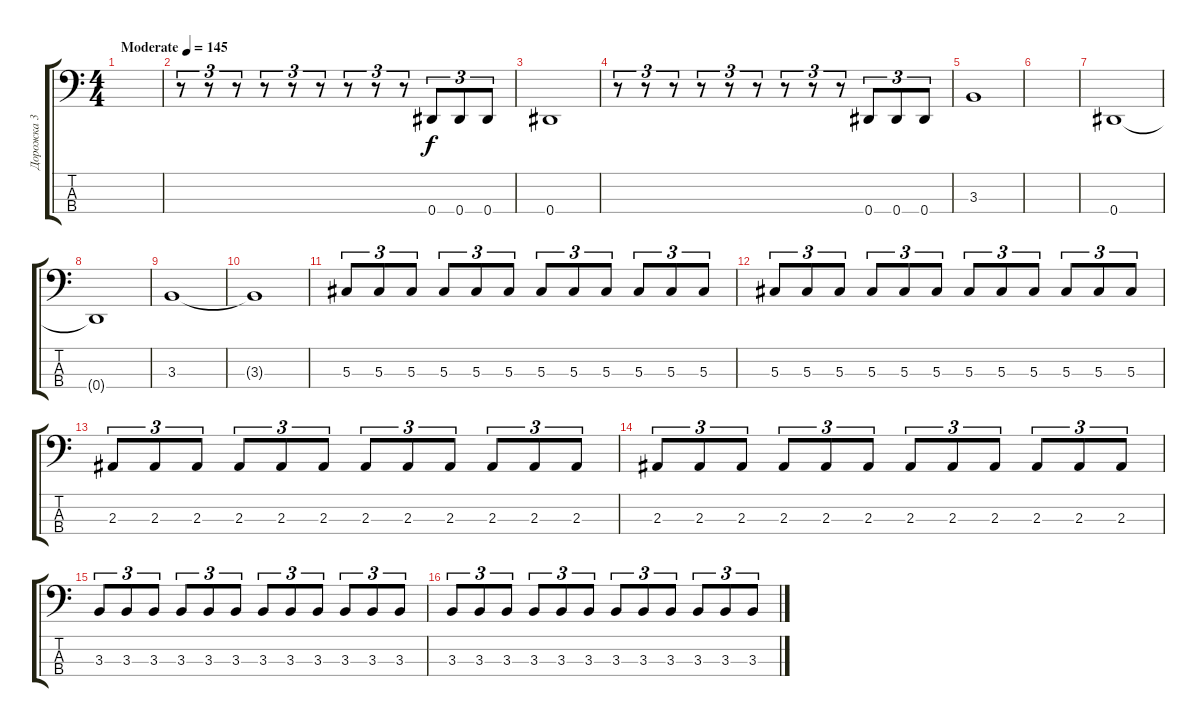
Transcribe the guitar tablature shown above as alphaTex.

\track ("Дорожка 3" "Дорожка 3") {instrument electricbassfinger}
\staff {score tabs}
\tuning (Gb2 Db2 Ab1 Eb1) {hide}
\ts (4 4)
\tempo (145 "Moderate")
\clef f4
\ks c
|
r.8{tu (3 2)} r.8{tu (3 2)} r.8{tu (3 2)} r.8{tu (3 2)} r.8{tu (3 2)} r.8{tu (3 2)} r.8{tu (3 2)} r.8{tu (3 2)} r.8{tu (3 2)} 0.4.8{tu (3 2)} 0.4.8{tu (3 2)} 0.4.8{tu (3 2)} |
0.4.1 |
r.8{tu (3 2)} r.8{tu (3 2)} r.8{tu (3 2)} r.8{tu (3 2)} r.8{tu (3 2)} r.8{tu (3 2)} r.8{tu (3 2)} r.8{tu (3 2)} r.8{tu (3 2)} 0.4.8{tu (3 2)} 0.4.8{tu (3 2)} 0.4.8{tu (3 2)} |
3.3.1 |
|
0.4.1 |
0.4{t}.1 |
3.3.1 |
3.3{t}.1 |
5.3.8{tu (3 2)} 5.3.8{tu (3 2)} 5.3.8{tu (3 2)} 5.3.8{tu (3 2)} 5.3.8{tu (3 2)} 5.3.8{tu (3 2)} 5.3.8{tu (3 2)} 5.3.8{tu (3 2)} 5.3.8{tu (3 2)} 5.3.8{tu (3 2)} 5.3.8{tu (3 2)} 5.3.8{tu (3 2)} |
5.3.8{tu (3 2)} 5.3.8{tu (3 2)} 5.3.8{tu (3 2)} 5.3.8{tu (3 2)} 5.3.8{tu (3 2)} 5.3.8{tu (3 2)} 5.3.8{tu (3 2)} 5.3.8{tu (3 2)} 5.3.8{tu (3 2)} 5.3.8{tu (3 2)} 5.3.8{tu (3 2)} 5.3.8{tu (3 2)} |
2.3.8{tu (3 2)} 2.3.8{tu (3 2)} 2.3.8{tu (3 2)} 2.3.8{tu (3 2)} 2.3.8{tu (3 2)} 2.3.8{tu (3 2)} 2.3.8{tu (3 2)} 2.3.8{tu (3 2)} 2.3.8{tu (3 2)} 2.3.8{tu (3 2)} 2.3.8{tu (3 2)} 2.3.8{tu (3 2)} |
2.3.8{tu (3 2)} 2.3.8{tu (3 2)} 2.3.8{tu (3 2)} 2.3.8{tu (3 2)} 2.3.8{tu (3 2)} 2.3.8{tu (3 2)} 2.3.8{tu (3 2)} 2.3.8{tu (3 2)} 2.3.8{tu (3 2)} 2.3.8{tu (3 2)} 2.3.8{tu (3 2)} 2.3.8{tu (3 2)} |
3.3.8{tu (3 2)} 3.3.8{tu (3 2)} 3.3.8{tu (3 2)} 3.3.8{tu (3 2)} 3.3.8{tu (3 2)} 3.3.8{tu (3 2)} 3.3.8{tu (3 2)} 3.3.8{tu (3 2)} 3.3.8{tu (3 2)} 3.3.8{tu (3 2)} 3.3.8{tu (3 2)} 3.3.8{tu (3 2)} |
3.3.8{tu (3 2)} 3.3.8{tu (3 2)} 3.3.8{tu (3 2)} 3.3.8{tu (3 2)} 3.3.8{tu (3 2)} 3.3.8{tu (3 2)} 3.3.8{tu (3 2)} 3.3.8{tu (3 2)} 3.3.8{tu (3 2)} 3.3.8{tu (3 2)} 3.3.8{tu (3 2)} 3.3.8{tu (3 2)}
